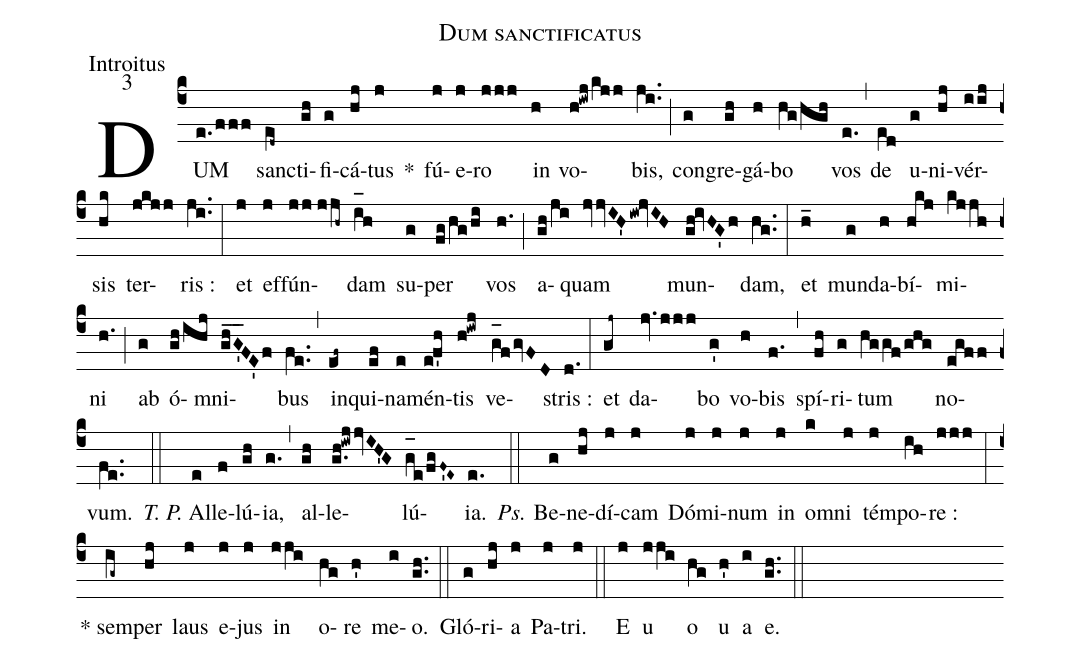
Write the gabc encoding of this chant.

name:Dum sanctificatus;
office-part:Introitus;
mode:3;
%%
(c4) DUM(e./fff) san(e[ll:1]d~)cti(gh)fi(g)cá(hj)tus(j) *() fú(j)e(j)ro(jjj) in(h) vo(h!iwj/kjj)bis,(ji..) (;) <nlba>con(g)gre(gh)gá(h)bo</nlba>(hg/hgh) vos(e.) (,) de(e[ll:1]d) u(g)ni(hj)vér(iij)sis(hk) ter(jkjj)ris :(ji..) (:) et(j) ef(j)fún(jj//jjh~)dam(i_[oh:h]h) su(g)per(fg/hg/hi) vos(h.) (;) a(gh/ji)quam(jvvIH'iw!jvIH) mun(gh!ivHG'h)dam,(hg..) (:) et(h_) mun(g)da(h)bí(hkj)mi(kjjh)ni(h.) (;) ab(g) ó(gh/ihj)mni(gh_G'_FE'f)bus(fe..) (,) in(ef~)qui(ef)na(e)mén(ef'h)tis(h!iwj) ve(g_[oh:h]fgvFD)stris :(d.) (:) et(gj~) da(jv.jjj)bo(g') vo(h)bis(f.) (,) spí(fh)ri(g)tum(hggf/ghg) no(egff)vum.(fe..) (::) <i>T. P.</i> Al(e)le(f)lú(gh){ia},(g.) (,) al(gh)le(g.h!iwjjvIH'G)lú(g_[oh:h]e/fgF~'E~){ia}.(e.) (::) <i>Ps.</i> Be(g)ne(hj)dí(j)cam(j) Dó(j)mi(j)num(j) in(j) o(k)mni(j) tém(j)po(ih)re :(jjj) (:) * sem(ig~)per(hj) laus(j) e(j)jus(j) in(jji) o(hg)re(h') me(i)o.(gh..) (::) Gló(g)ri(hj)a(j) Pa(j)tri.(j) (::) <eu>E(j) u(jji) o(hg) u(h') a(i) e.</eu>(gh..) (::)
